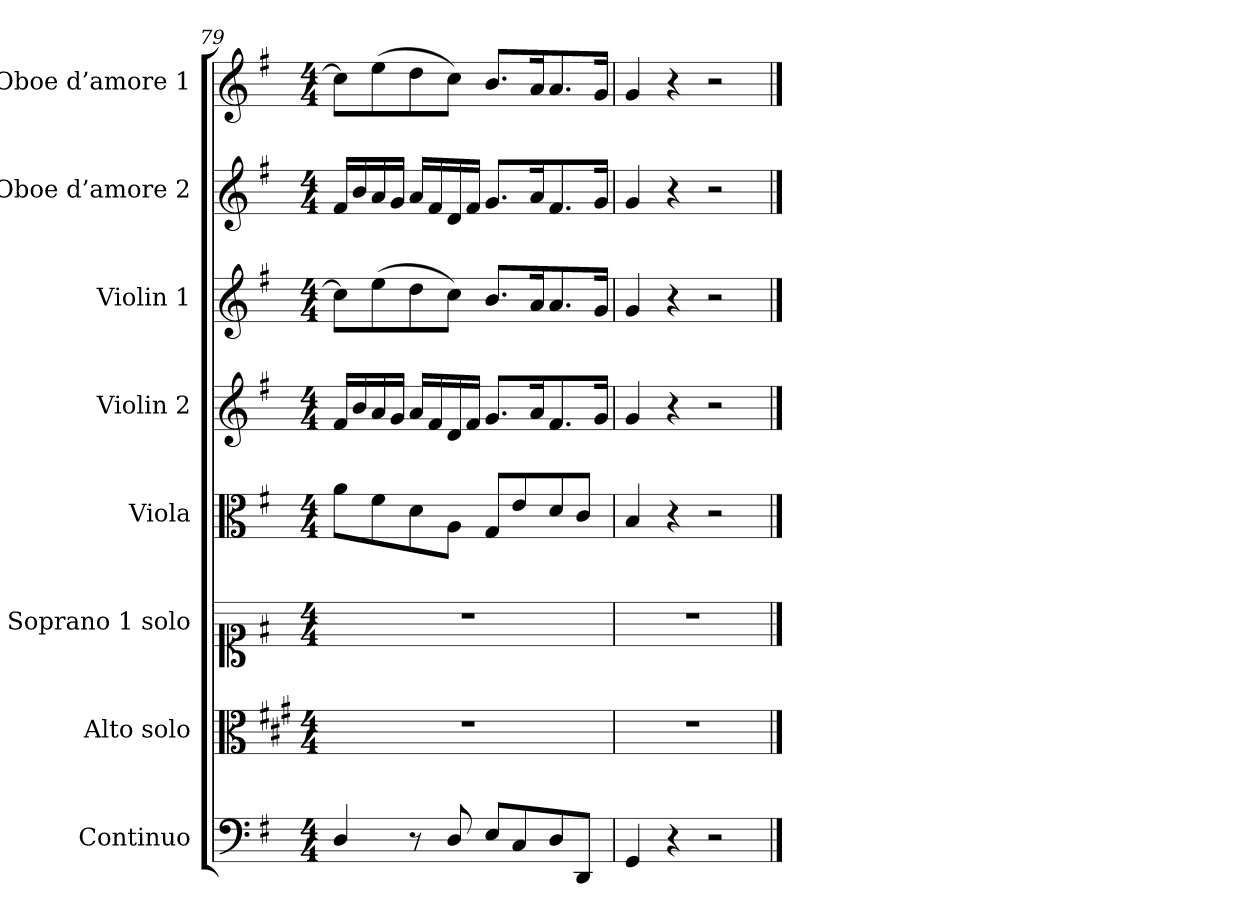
**kern	**kern	**kern	**kern	**kern	**kern	**kern	**kern
*part8	*part7	*part6	*part5	*part4	*part3	*part2	*part1
*staff8	*staff7	*staff6	*staff5	*staff4	*staff3	*staff2	*staff1
*I"Continuo	*I"Alto solo	*I"Soprano 1 solo	*I"Viola	*I"Violin 2	*I"Violin 1	*I"Oboe d’amore 2	*I"Oboe d’amore 1
*I'Cont	*I'A solo	*I'S 1 solo	*I'Vla	*I'Vln 2	*I'Vln 1	*I'Ob d’a 2	*I'Ob d'a 1
*clefF4	*clefC3	*clefC1	*clefC3	*clefG2	*clefG2	*clefG2	*clefG2
*	*ITrd1c2	*ITrd-7c-12	*	*	*	*	*
*k[f#]	*k[f#]	*k[f#]	*k[f#]	*k[f#]	*k[f#]	*k[f#]	*k[f#]
*M4/4	*M4/4	*M4/4	*M4/4	*M4/4	*M4/4	*M4/4	*M4/4
=79	=79	=79	=79	=79	=79	=79	=79
4D/	1r	1r	8a\L	16f#/LL	8cc\L]	16f#/LL	8cc\L]
.	.	.	.	16b/	.	16b/	.
.	.	.	8f#\	16a/	(8ee\	16a/	(8ee\
.	.	.	.	16g/JJ	.	16g/JJ	.
8r	.	.	8d\	16a/LL	8dd\	16a/LL	8dd\
.	.	.	.	16f#/	.	16f#/	.
8D/	.	.	8A\J	16d/	8cc\J)	16d/	8cc\J)
.	.	.	.	16f#/JJ	.	16f#/JJ	.
8E/L	.	.	8G/L	8.g/L	8.b/L	8.g/L	8.b/L
8C/	.	.	8e/	.	.	.	.
.	.	.	.	16a/K	16a/K	16a/K	16a/K
8D/	.	.	8d/	8.f#/	8.a/	8.f#/	8.a/
8DD/J	.	.	8c/J	.	.	.	.
.	.	.	.	16g/Jk	16g/Jk	16g/Jk	16g/Jk
=80	=80	=80	=80	=80	=80	=80	=80
4GG/	1r	1r	4B/	4g/	4g/	4g/	4g/
4r	.	.	4r	4r	4r	4r	4r
2r	.	.	2r	2r	2r	2r	2r
==	==	==	==	==	==	==	==
*-	*-	*-	*-	*-	*-	*-	*-
